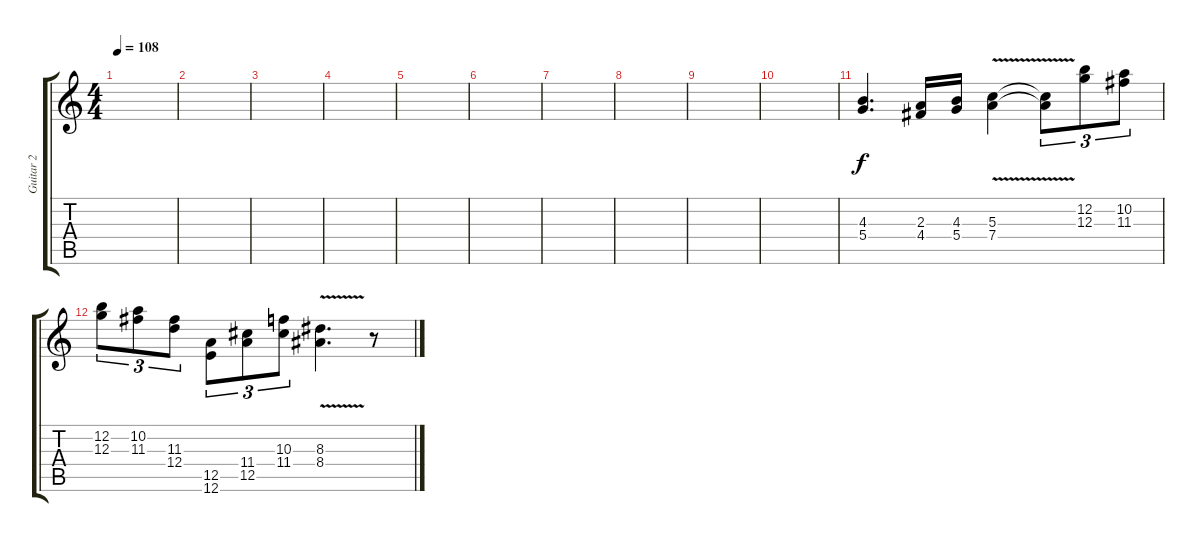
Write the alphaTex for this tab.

\track ("Guitar 2" "Guitar 2") {instrument distortionguitar}
\staff {score tabs}
\tuning (E4 B3 G3 D3 A2 E2) {hide}
\ts (4 4)
\tempo 108
\clef g2
\ks c
|
|
|
|
|
|
|
|
|
|
(4.3 5.4).4{d} (2.3 4.4).16 (4.3 5.4).16 (5.3 7.4{v}).4 (5.3{t} 7.4{t}).8{tu (3 2)} (12.2 12.3).8{tu (3 2)} (10.2 11.3).8{tu (3 2)} |
(12.2 12.3).8{tu (3 2)} (10.2 11.3).8{tu (3 2)} (11.3 12.4).8{tu (3 2)} (12.5 12.6).8{tu (3 2)} (11.4 12.5).8{tu (3 2)} (10.3 11.4).8{tu (3 2)} (8.3 8.4{v}).4{d} r.8
